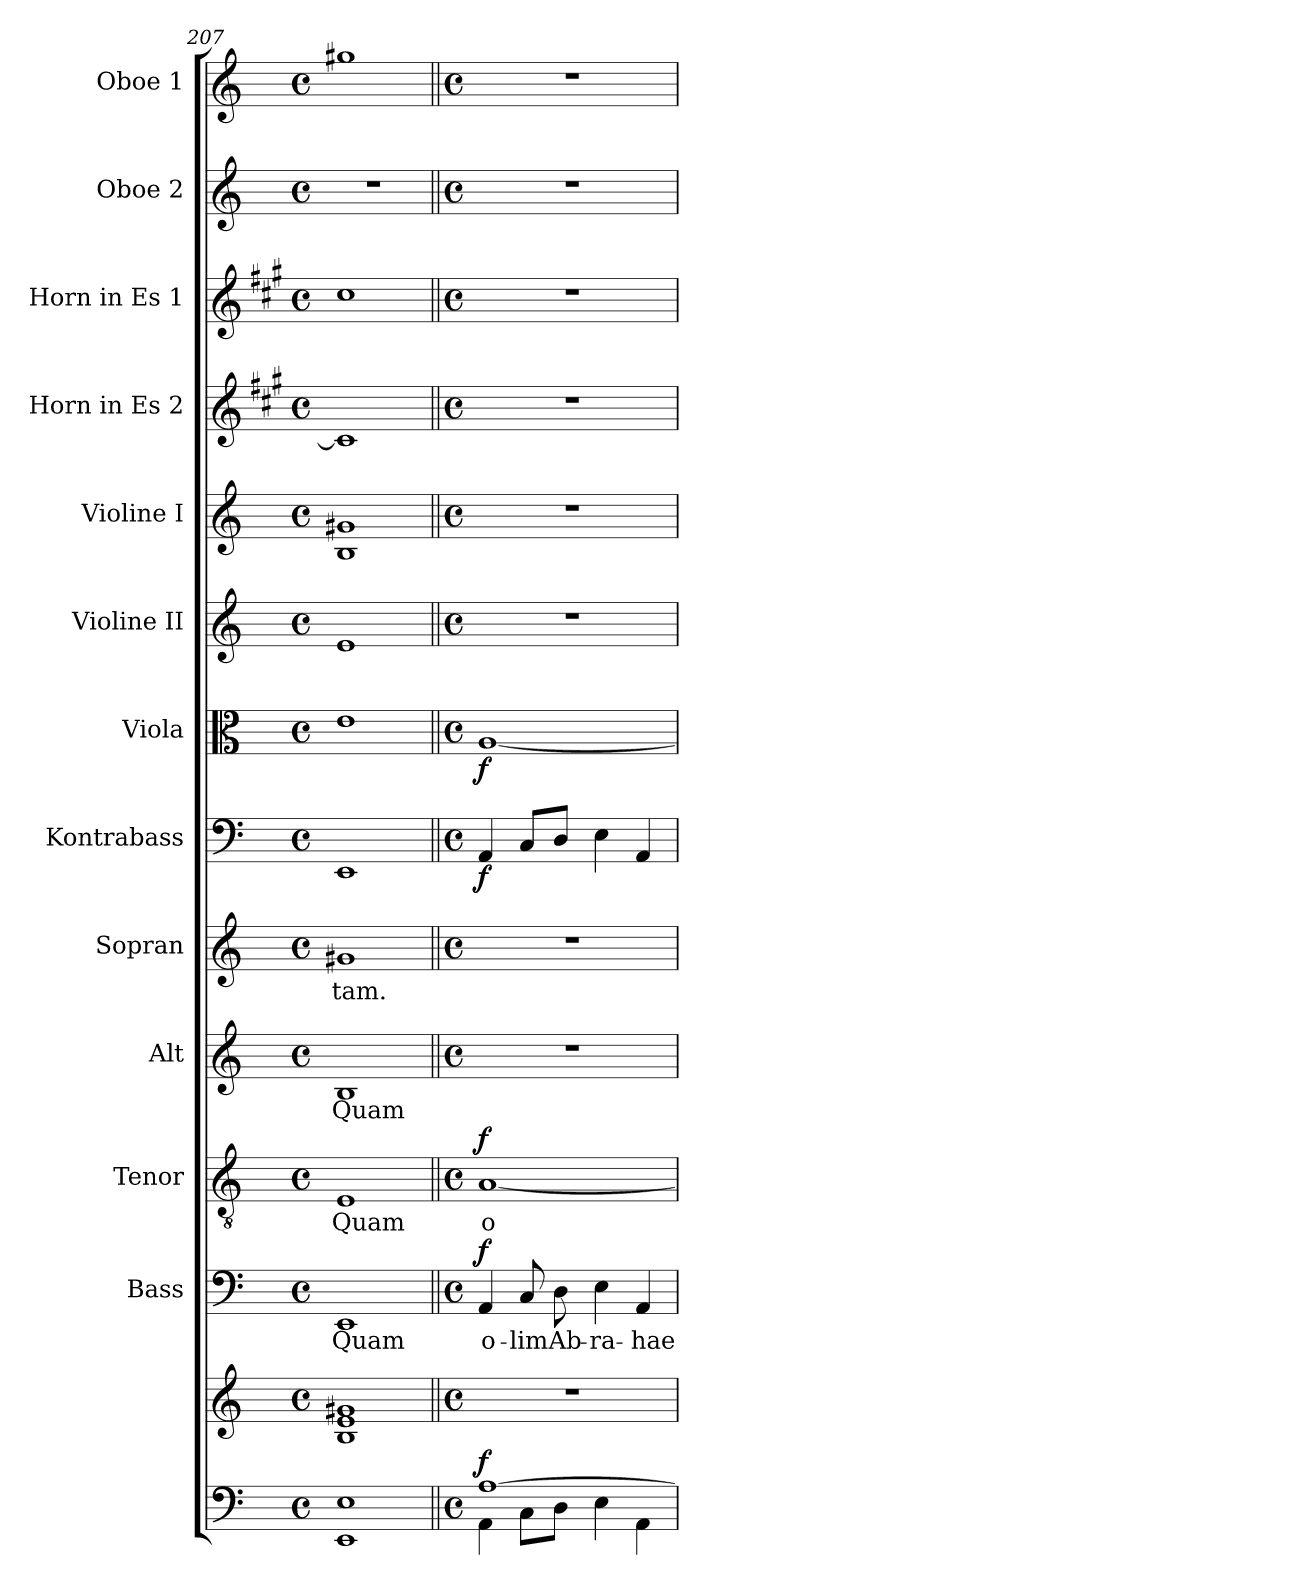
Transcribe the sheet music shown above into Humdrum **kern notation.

**kern	**kern	**dynam	**kern	**text	**dynam	**kern	**text	**dynam	**kern	**text	**kern	**text	**kern	**dynam	**kern	**dynam	**kern	**kern	**kern	**kern	**kern	**kern
*part13	*part13	*part13	*part12	*part12	*part12	*part11	*part11	*part11	*part10	*part10	*part9	*part9	*part8	*part8	*part7	*part7	*part6	*part5	*part4	*part3	*part2	*part1
*staff14	*staff13	*staff13/14	*staff12	*staff12	*staff12	*staff11	*staff11	*staff11	*staff10	*staff10	*staff9	*staff9	*staff8	*staff8	*staff7	*staff7	*staff6	*staff5	*staff4	*staff3	*staff2	*staff1
*	*	*	*I"Bass	*	*	*I"Tenor	*	*	*I"Alt	*	*I"Sopran	*	*I"Kontrabass	*	*I"Viola	*	*I"Violine II	*I"Violine I	*I"Horn in Es 2	*I"Horn in Es 1	*I"Oboe 2	*I"Oboe 1
*	*	*	*I'B.	*	*	*I'T.	*	*	*I'A.	*	*I'S.	*	*I'Kb.	*	*I'Vla.	*	*I'Vl. II	*I'Vl. I	*I'Hr. 2	*I'Hr. 1	*I'Ob. 2	*I'Ob. 1
*clefF4	*clefG2	*	*clefF4	*	*	*clefGv2	*	*	*clefG2	*	*clefG2	*	*clefF4	*	*clefC3	*	*clefG2	*clefG2	*clefG2	*clefG2	*clefG2	*clefG2
*	*	*	*	*	*	*	*	*	*	*	*	*	*ITrd7c12	*	*	*	*	*	*ITrd5c9	*ITrd5c9	*	*
*k[]	*k[]	*	*k[]	*	*	*k[]	*	*	*k[]	*	*k[]	*	*k[]	*	*k[]	*	*k[]	*k[]	*k[]	*k[]	*k[]	*k[]
*C:	*C:	*	*C:	*	*	*C:	*	*	*C:	*	*C:	*	*C:	*	*C:	*	*C:	*C:	*C:	*C:	*C:	*C:
*M4/4	*M4/4	*	*M4/4	*	*	*M4/4	*	*	*M4/4	*	*M4/4	*	*M4/4	*	*M4/4	*	*M4/4	*M4/4	*M4/4	*M4/4	*M4/4	*M4/4
*met(c)	*met(c)	*	*met(c)	*	*	*met(c)	*	*	*met(c)	*	*met(c)	*	*met(c)	*	*met(c)	*	*met(c)	*met(c)	*met(c)	*met(c)	*met(c)	*met(c)
=207	=207	=207	=207	=207	=207	=207	=207	=207	=207	=207	=207	=207	=207	=207	=207	=207	=207	=207	=207	=207	=207	=207
*^	*	*	*	*	*	*	*	*	*	*	*	*	*	*	*	*	*	*	*	*	*	*
!	!	!	!	!	!LO:LY:b	!	!	!LO:LY:b	!	!	!LO:LY:b	!	!LO:LY:b	!	!	!	!	!	!	!	!	!	!
1E	1EE	1B 1e 1g#X	.	1EE	Quam	.	1E	Quam	.	1B	Quam	1g#X	-tam.	1EEE	.	1e	.	1e	1B 1g#X	1E]	1e	1r	1gg#X
=208||	=208||	=208||	=208||	=208||	=208||	=208||	=208||	=208||	=208||	=208||	=208||	=208||	=208||	=208||	=208||	=208||	=208||	=208||	=208||	=208||	=208||	=208||	=208||
*M4/4	*	*M4/4	*	*M4/4	*	*	*M4/4	*	*	*M4/4	*	*M4/4	*	*M4/4	*	*M4/4	*	*M4/4	*M4/4	*M4/4	*M4/4	*M4/4	*M4/4
*met(c)	*	*met(c)	*	*met(c)	*	*	*met(c)	*	*	*met(c)	*	*met(c)	*	*met(c)	*	*met(c)	*	*met(c)	*met(c)	*met(c)	*met(c)	*met(c)	*met(c)
!	!	!	!LO:DY:a=2	!	!LO:LY:b	!LO:DY:a	!	!LO:LY:b	!LO:DY:a	!	!	!	!	!	!LO:DY:b	!	!LO:DY:b	!	!	!	!	!	!
[>1A	4AA\	1r	f	4AA/	o-	f	[1A	o-	f	1r	.	1r	.	4AAA/	f	[1A	f	1r	1r	1r	1r	1r	1r
!	!	!	!	!	!LO:LY:b	!	!	!	!	!	!	!	!	!	!	!	!	!	!	!	!	!	!
.	8C\L	.	.	8C/	-lim	.	.	.	.	.	.	.	.	8CC/L	.	.	.	.	.	.	.	.	.
!	!	!	!	!	!LO:LY:b	!	!	!	!	!	!	!	!	!	!	!	!	!	!	!	!	!	!
.	8D\J	.	.	8D\	Ab-	.	.	.	.	.	.	.	.	8DD/J	.	.	.	.	.	.	.	.	.
!	!	!	!	!	!LO:LY:b	!	!	!	!	!	!	!	!	!	!	!	!	!	!	!	!	!	!
.	4E\	.	.	4E\	-ra-	.	.	.	.	.	.	.	.	4EE\	.	.	.	.	.	.	.	.	.
!	!	!	!	!	!LO:LY:b	!	!	!	!	!	!	!	!	!	!	!	!	!	!	!	!	!	!
.	4AA\	.	.	4AA/	-hae	.	.	.	.	.	.	.	.	4AAA/	.	.	.	.	.	.	.	.	.
*v	*v	*	*	*	*	*	*	*	*	*	*	*	*	*	*	*	*	*	*	*	*	*	*
=	=	=	=	=	=	=	=	=	=	=	=	=	=	=	=	=	=	=	=	=	=	=
*-	*-	*-	*-	*-	*-	*-	*-	*-	*-	*-	*-	*-	*-	*-	*-	*-	*-	*-	*-	*-	*-	*-
